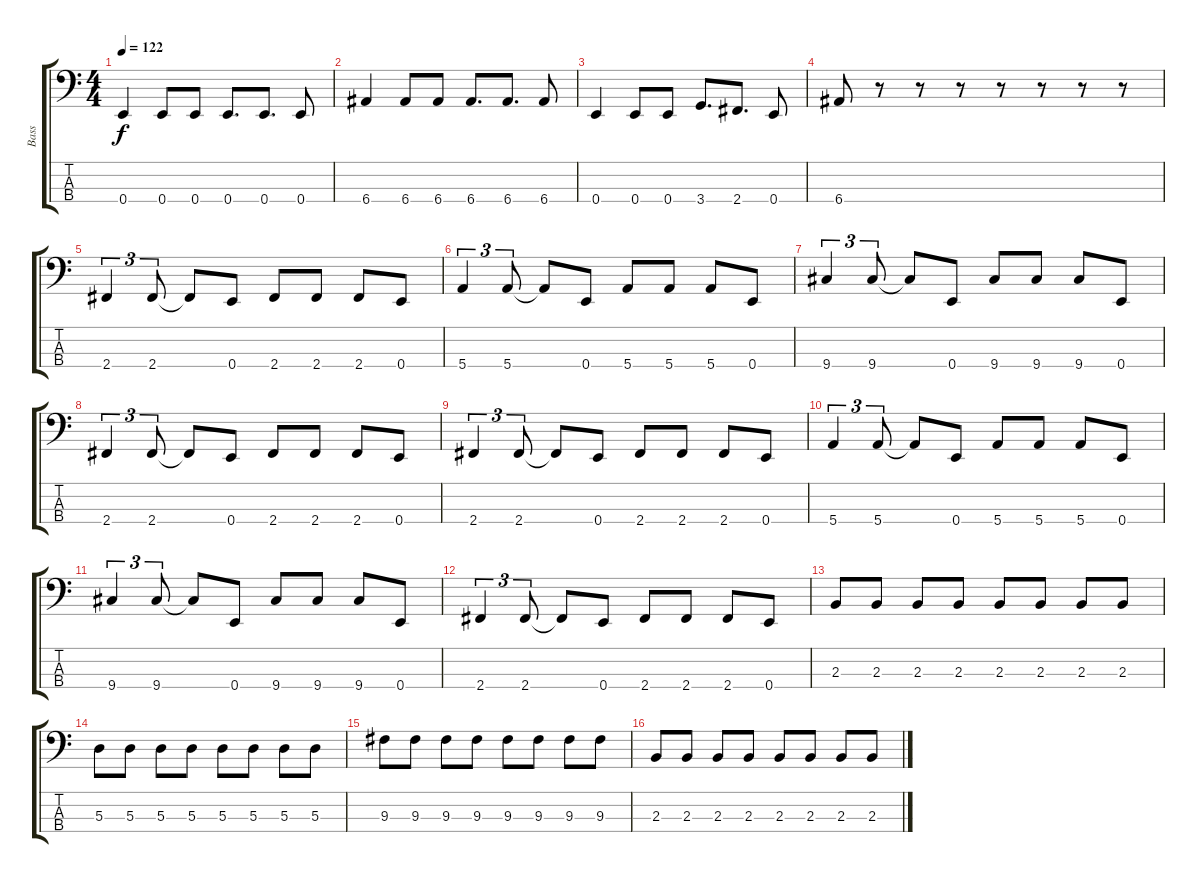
\track ("Bass" "Bass") {instrument electricbasspick}
\staff {score tabs}
\tuning (G2 D2 A1 E1) {hide}
\ts (4 4)
\tempo 122
\clef f4
\ks c
0.4.4{dy f} 0.4.8 0.4.8 0.4.8{d} 0.4.8{d} 0.4.8 |
6.4.4 6.4.8 6.4.8 6.4.8{d} 6.4.8{d} 6.4.8 |
0.4.4 0.4.8 0.4.8 3.4.8{d} 2.4.8{d} 0.4.8 |
6.4.8 r.8 r.8 r.8 r.8 r.8 r.8 r.8 |
2.4.4{tu (3 2)} 2.4.8{tu (3 2)} 2.4{t}.8 0.4.8 2.4.8 2.4.8 2.4.8 0.4.8 |
5.4.4{tu (3 2)} 5.4.8{tu (3 2)} 5.4{t}.8 0.4.8 5.4.8 5.4.8 5.4.8 0.4.8 |
9.4.4{tu (3 2)} 9.4.8{tu (3 2)} 9.4{t}.8 0.4.8 9.4.8 9.4.8 9.4.8 0.4.8 |
2.4.4{tu (3 2)} 2.4.8{tu (3 2)} 2.4{t}.8 0.4.8 2.4.8 2.4.8 2.4.8 0.4.8 |
2.4.4{tu (3 2)} 2.4.8{tu (3 2)} 2.4{t}.8 0.4.8 2.4.8 2.4.8 2.4.8 0.4.8 |
5.4.4{tu (3 2)} 5.4.8{tu (3 2)} 5.4{t}.8 0.4.8 5.4.8 5.4.8 5.4.8 0.4.8 |
9.4.4{tu (3 2)} 9.4.8{tu (3 2)} 9.4{t}.8 0.4.8 9.4.8 9.4.8 9.4.8 0.4.8 |
2.4.4{tu (3 2)} 2.4.8{tu (3 2)} 2.4{t}.8 0.4.8 2.4.8 2.4.8 2.4.8 0.4.8 |
2.3.8 2.3.8 2.3.8 2.3.8 2.3.8 2.3.8 2.3.8 2.3.8 |
5.3.8 5.3.8 5.3.8 5.3.8 5.3.8 5.3.8 5.3.8 5.3.8 |
9.3.8 9.3.8 9.3.8 9.3.8 9.3.8 9.3.8 9.3.8 9.3.8 |
2.3.8 2.3.8 2.3.8 2.3.8 2.3.8 2.3.8 2.3.8 2.3.8
